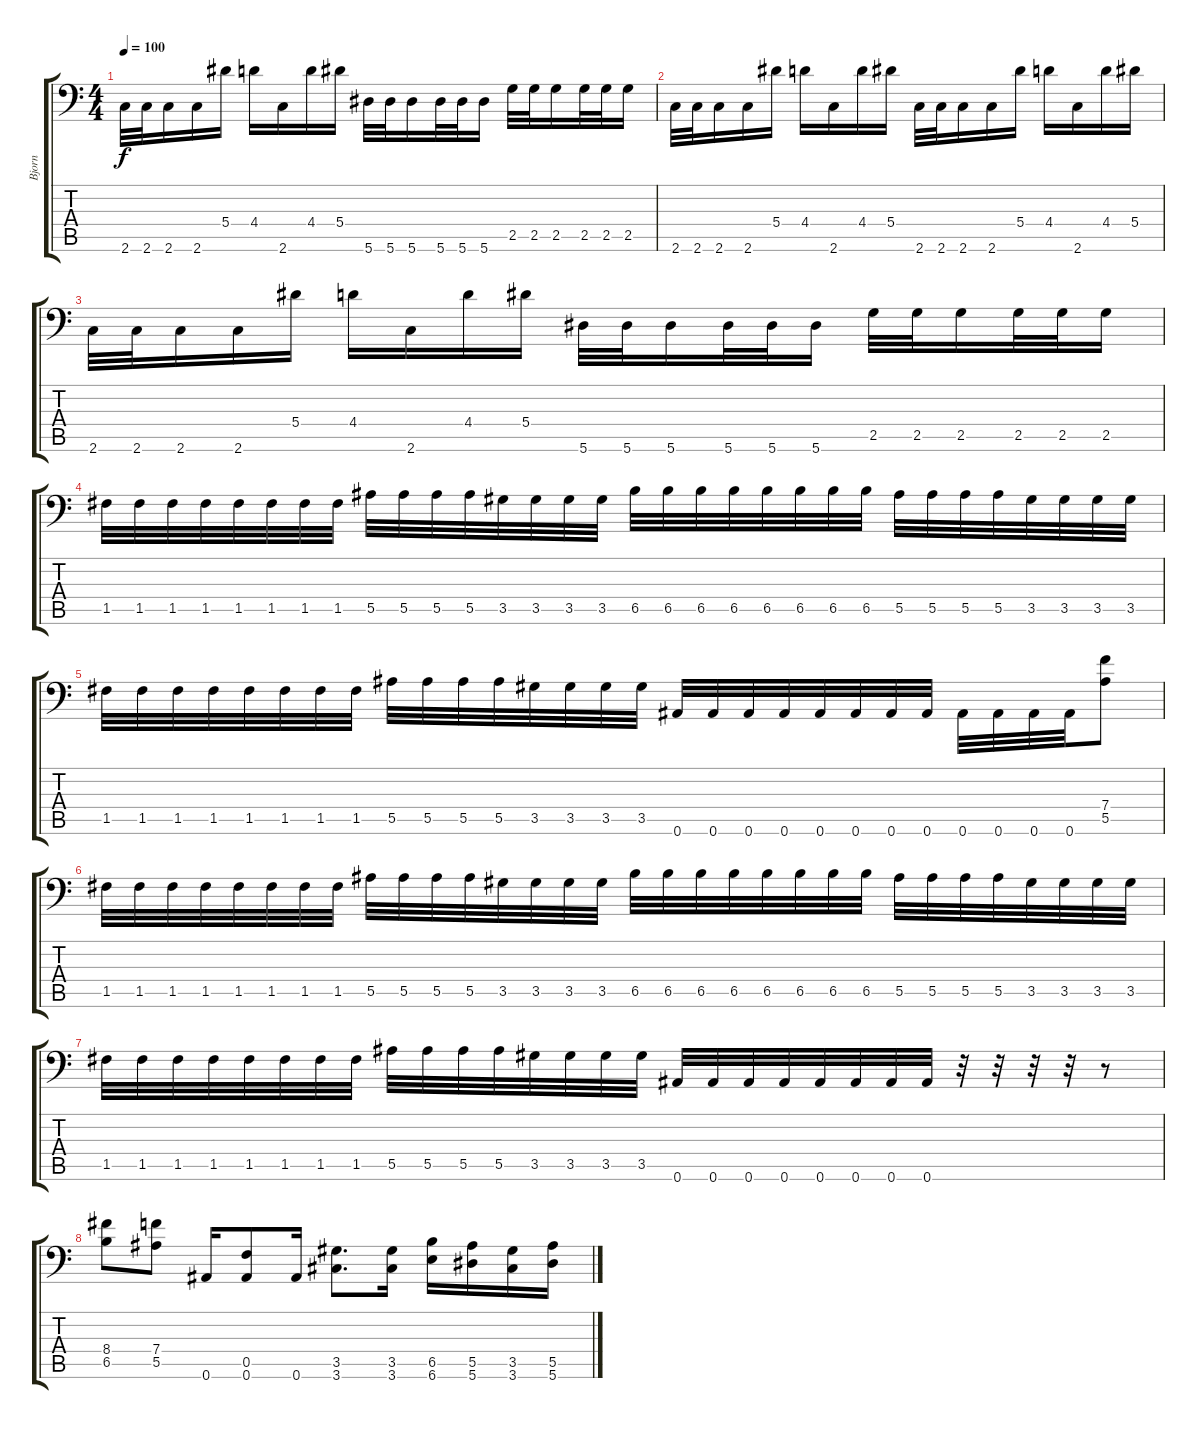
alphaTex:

\track ("Bjorn" "Bjorn") {instrument distortionguitar}
\staff {score tabs}
\tuning (C4 G3 Eb3 Bb2 F2 Bb1) {hide}
\ts (4 4)
\tempo 100
\clef f4
\ks c
2.6.32{dy f} 2.6.32 2.6.16 2.6.16 5.4.16 4.4.16 2.6.16 4.4.16 5.4.16 5.6.32 5.6.32 5.6.16 5.6.32 5.6.32 5.6.16 2.5.32 2.5.32 2.5.16 2.5.32 2.5.32 2.5.16 |
2.6.32 2.6.32 2.6.16 2.6.16 5.4.16 4.4.16 2.6.16 4.4.16 5.4.16 2.6.32 2.6.32 2.6.16 2.6.16 5.4.16 4.4.16 2.6.16 4.4.16 5.4.16 |
2.6.32 2.6.32 2.6.16 2.6.16 5.4.16 4.4.16 2.6.16 4.4.16 5.4.16 5.6.32 5.6.32 5.6.16 5.6.32 5.6.32 5.6.16 2.5.32 2.5.32 2.5.16 2.5.32 2.5.32 2.5.16 |
1.5.32 1.5.32 1.5.32 1.5.32 1.5.32 1.5.32 1.5.32 1.5.32 5.5.32 5.5.32 5.5.32 5.5.32 3.5.32 3.5.32 3.5.32 3.5.32 6.5.32 6.5.32 6.5.32 6.5.32 6.5.32 6.5.32 6.5.32 6.5.32 5.5.32 5.5.32 5.5.32 5.5.32 3.5.32 3.5.32 3.5.32 3.5.32 |
1.5.32 1.5.32 1.5.32 1.5.32 1.5.32 1.5.32 1.5.32 1.5.32 5.5.32 5.5.32 5.5.32 5.5.32 3.5.32 3.5.32 3.5.32 3.5.32 0.6.32 0.6.32 0.6.32 0.6.32 0.6.32 0.6.32 0.6.32 0.6.32 0.6.32 0.6.32 0.6.32 0.6.32 (7.4 5.5).8 |
1.5.32 1.5.32 1.5.32 1.5.32 1.5.32 1.5.32 1.5.32 1.5.32 5.5.32 5.5.32 5.5.32 5.5.32 3.5.32 3.5.32 3.5.32 3.5.32 6.5.32 6.5.32 6.5.32 6.5.32 6.5.32 6.5.32 6.5.32 6.5.32 5.5.32 5.5.32 5.5.32 5.5.32 3.5.32 3.5.32 3.5.32 3.5.32 |
1.5.32 1.5.32 1.5.32 1.5.32 1.5.32 1.5.32 1.5.32 1.5.32 5.5.32 5.5.32 5.5.32 5.5.32 3.5.32 3.5.32 3.5.32 3.5.32 0.6.32 0.6.32 0.6.32 0.6.32 0.6.32 0.6.32 0.6.32 0.6.32 r.32 r.32 r.32 r.32 r.8 |
(8.4 6.5).8 (7.4 5.5).8 0.6.16 (0.5 0.6).8 0.6.16 (3.5 3.6).8{d} (3.5 3.6).16 (6.5 6.6).16 (5.5 5.6).16 (3.5 3.6).16 (5.5 5.6).16
